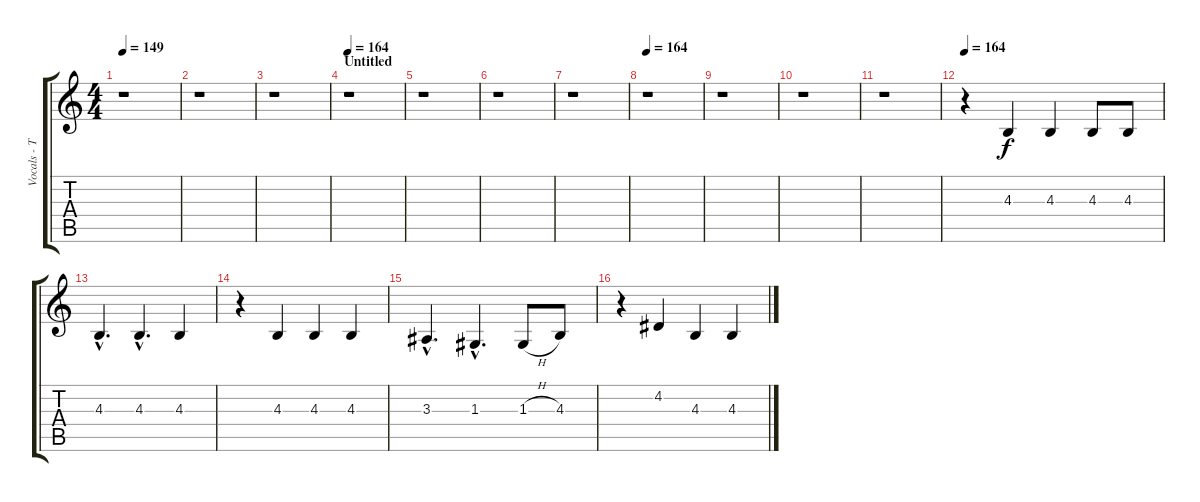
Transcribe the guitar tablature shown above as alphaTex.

\track ("Vocals - Tom" "Vocals - T") {instrument sopranosax}
\staff {score tabs}
\tuning (E4 B3 G3 D3 A2 E2) {hide}
\ts (4 4)
\tempo 149
\clef g2
\ks c
r.1{dy f} |
r.1 |
r.1 |
\section ("" "Untitled")
\tempo 164
r.1 |
r.1 |
r.1 |
r.1 |
\tempo 164
r.1 |
r.1 |
r.1 |
r.1 |
\tempo 164
r.4 4.3.4 4.3.4 4.3.8 4.3.8 |
4.3{hac}.4{d} 4.3{hac}.4{d} 4.3.4 |
r.4 4.3.4 4.3.4 4.3.4 |
3.3{hac}.4{d} 1.3{hac}.4{d} 1.3{h}.8 4.3.8 |
r.4 4.2.4 4.3.4 4.3.4
